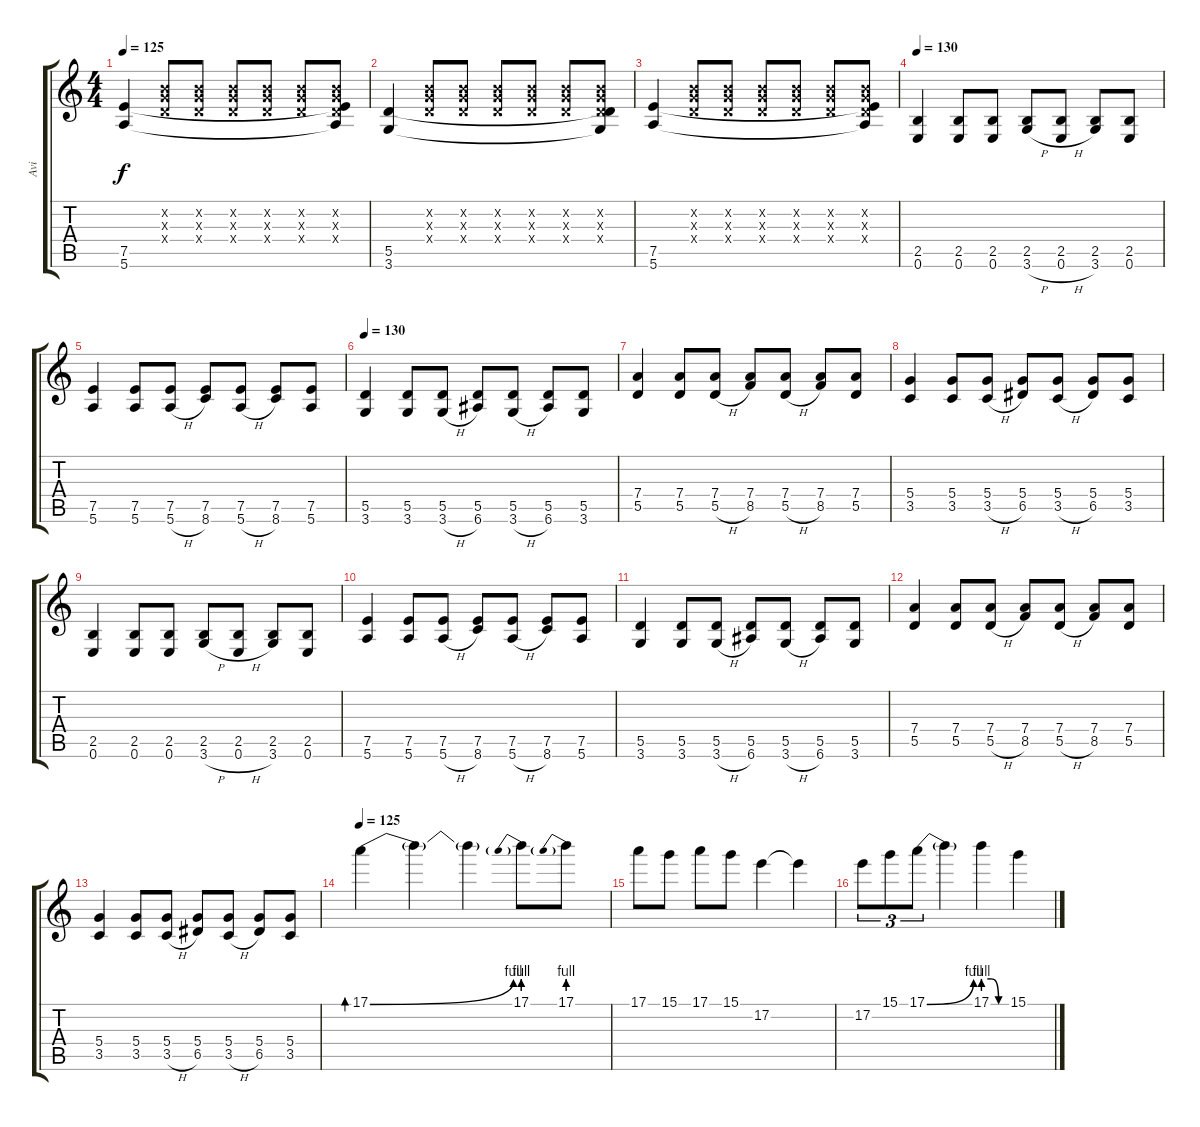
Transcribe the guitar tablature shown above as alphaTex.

\track ("Avi" "Avi") {instrument overdrivenguitar}
\staff {score tabs}
\tuning (E4 B3 G3 D3 A2 E2) {hide}
\ts (4 4)
\tempo 125
\clef g2
\ks c
(7.5 5.6).4{dy f} (0.2{x} 0.3{x} 0.4{x}).8 (0.2{x} 0.3{x} 0.4{x}).8 (0.2{x} 0.3{x} 0.4{x}).8 (0.2{x} 0.3{x} 0.4{x}).8 (0.2{x} 0.3{x} 0.4{x}).8 (0.2{x} 0.3{x} 0.4{x} 7.5{t} 5.6{t}).8 |
(5.5 3.6).4 (0.2{x} 0.3{x} 0.4{x}).8 (0.2{x} 0.3{x} 0.4{x}).8 (0.2{x} 0.3{x} 0.4{x}).8 (0.2{x} 0.3{x} 0.4{x}).8 (0.2{x} 0.3{x} 0.4{x}).8 (0.2{x} 0.3{x} 0.4{x} 5.5{t} 3.6{t}).8 |
(7.5 5.6).4 (0.2{x} 0.3{x} 0.4{x}).8 (0.2{x} 0.3{x} 0.4{x}).8 (0.2{x} 0.3{x} 0.4{x}).8 (0.2{x} 0.3{x} 0.4{x}).8 (0.2{x} 0.3{x} 0.4{x}).8 (0.2{x} 0.3{x} 0.4{x} 7.5{t} 5.6{t}).8 |
\tempo 130
(2.5 0.6).4 (2.5 0.6).8 (2.5 0.6).8 (2.5 3.6{h}).8 (2.5 0.6{h}).8 (2.5 3.6).8 (2.5 0.6).8 |
(7.5 5.6).4 (7.5 5.6).8 (7.5 5.6{h}).8 (7.5 8.6).8 (7.5 5.6{h}).8 (7.5 8.6).8 (7.5 5.6).8 |
\tempo 130
(5.5 3.6).4 (5.5 3.6).8 (5.5 3.6{h}).8 (5.5 6.6).8 (5.5 3.6{h}).8 (5.5 6.6).8 (5.5 3.6).8 |
(7.4 5.5).4 (7.4 5.5).8 (7.4 5.5{h}).8 (7.4 8.5).8 (7.4 5.5{h}).8 (7.4 8.5).8 (7.4 5.5).8 |
(5.4 3.5).4 (5.4 3.5).8 (5.4 3.5{h}).8 (5.4 6.5).8 (5.4 3.5{h}).8 (5.4 6.5).8 (5.4 3.5).8 |
(2.5 0.6).4 (2.5 0.6).8 (2.5 0.6).8 (2.5 3.6{h}).8 (2.5 0.6{h}).8 (2.5 3.6).8 (2.5 0.6).8 |
(7.5 5.6).4 (7.5 5.6).8 (7.5 5.6{h}).8 (7.5 8.6).8 (7.5 5.6{h}).8 (7.5 8.6).8 (7.5 5.6).8 |
(5.5 3.6).4 (5.5 3.6).8 (5.5 3.6{h}).8 (5.5 6.6).8 (5.5 3.6{h}).8 (5.5 6.6).8 (5.5 3.6).8 |
(7.4 5.5).4 (7.4 5.5).8 (7.4 5.5{h}).8 (7.4 8.5).8 (7.4 5.5{h}).8 (7.4 8.5).8 (7.4 5.5).8 |
(5.4 3.5).4 (5.4 3.5).8 (5.4 3.5{h}).8 (5.4 6.5).8 (5.4 3.5{h}).8 (5.4 6.5).8 (5.4 3.5).8 |
\tempo 125
17.1{be (bend 0 0 60 4)}.4{bd 480} 17.1{t}.4 17.1{t}.4 17.1{be (prebend 0 4 60 4)}.8 17.1{be (prebend 0 4 60 4)}.8 |
17.1.8 15.1.8 17.1.8 15.1.8 17.2.4 17.2{t}.4 |
17.2.8{tu (3 2)} 15.1.8{tu (3 2)} 17.1{be (bend 0 0 60 4)}.8{tu (3 2)} 17.1{t}.4 17.1{be (custom 0 4 20 4 40 0 60 0)}.4 15.1.4
